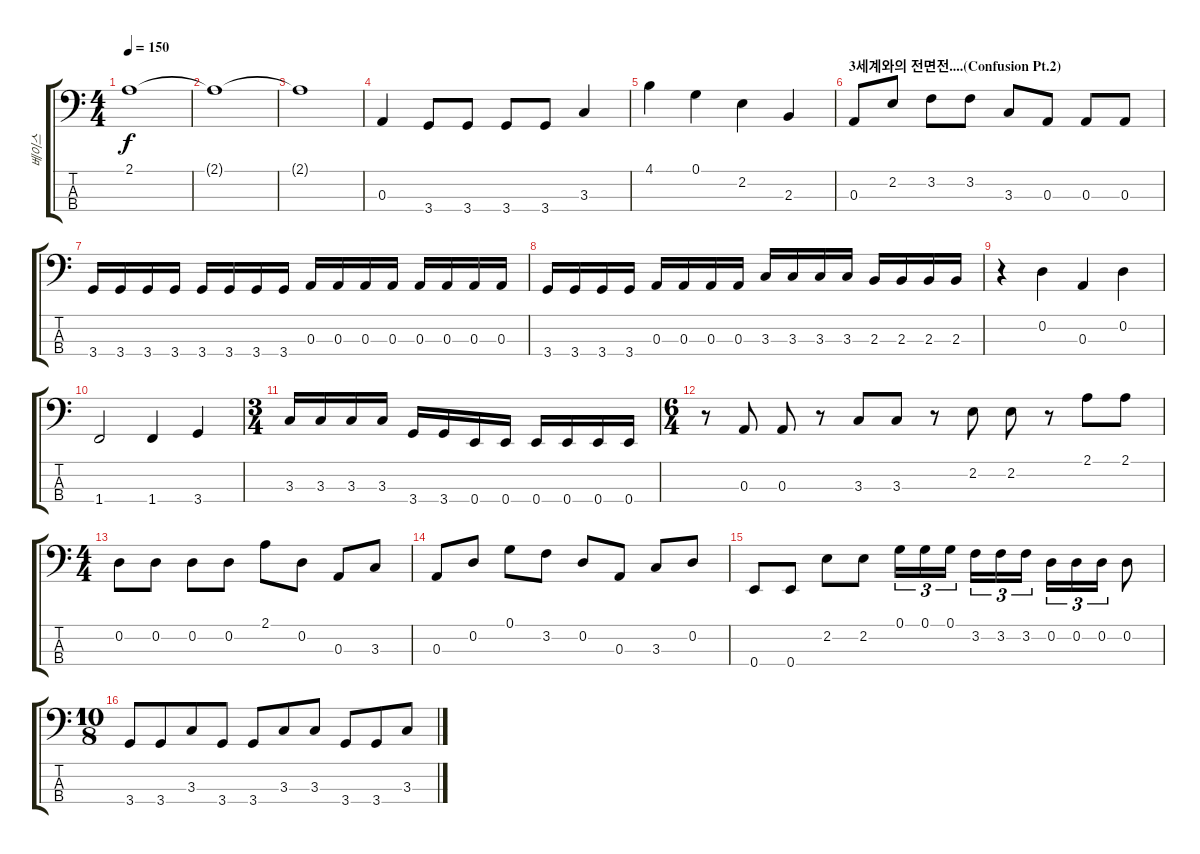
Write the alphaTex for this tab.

\track ("베이스" "베이스") {instrument electricbassfinger}
\staff {score tabs}
\tuning (G2 D2 A1 E1) {hide}
\ts (4 4)
\tempo 150
\clef f4
\ks c
2.1.1{dy f} |
2.1{t}.1 |
2.1{t}.1 |
0.3.4 3.4.8 3.4.8 3.4.8 3.4.8 3.3.4 |
4.1.4 0.1.4 2.2.4 2.3.4 |
\section ("" "3세계와의 전면전....(Confusion Pt.2)")
0.3.8 2.2.8 3.2.8 3.2.8 3.3.8 0.3.8 0.3.8 0.3.8 |
3.4.16 3.4.16 3.4.16 3.4.16 3.4.16 3.4.16 3.4.16 3.4.16 0.3.16 0.3.16 0.3.16 0.3.16 0.3.16 0.3.16 0.3.16 0.3.16 |
3.4.16 3.4.16 3.4.16 3.4.16 0.3.16 0.3.16 0.3.16 0.3.16 3.3.16 3.3.16 3.3.16 3.3.16 2.3.16 2.3.16 2.3.16 2.3.16 |
r.4 0.2.4 0.3.4 0.2.4 |
1.4.2 1.4.4 3.4.4 |
\ts (3 4)
3.3.16 3.3.16 3.3.16 3.3.16 3.4.16 3.4.16 0.4.16 0.4.16 0.4.16 0.4.16 0.4.16 0.4.16 |
\ts (6 4)
r.8 0.3.8 0.3.8 r.8 3.3.8 3.3.8 r.8 2.2.8 2.2.8 r.8 2.1.8 2.1.8 |
\ts (4 4)
0.2.8 0.2.8 0.2.8 0.2.8 2.1.8 0.2.8 0.3.8 3.3.8 |
0.3.8 0.2.8 0.1.8 3.2.8 0.2.8 0.3.8 3.3.8 0.2.8 |
0.4.8 0.4.8 2.2.8 2.2.8 0.1.16{tu (3 2)} 0.1.16{tu (3 2)} 0.1.16{tu (3 2)} 3.2.16{tu (3 2)} 3.2.16{tu (3 2)} 3.2.16{tu (3 2)} 0.2.16{tu (3 2)} 0.2.16{tu (3 2)} 0.2.16{tu (3 2)} 0.2.8 |
\ts (10 8)
3.4.8 3.4.8 3.3.8 3.4.8 3.4.8 3.3.8 3.3.8 3.4.8 3.4.8 3.3.8
